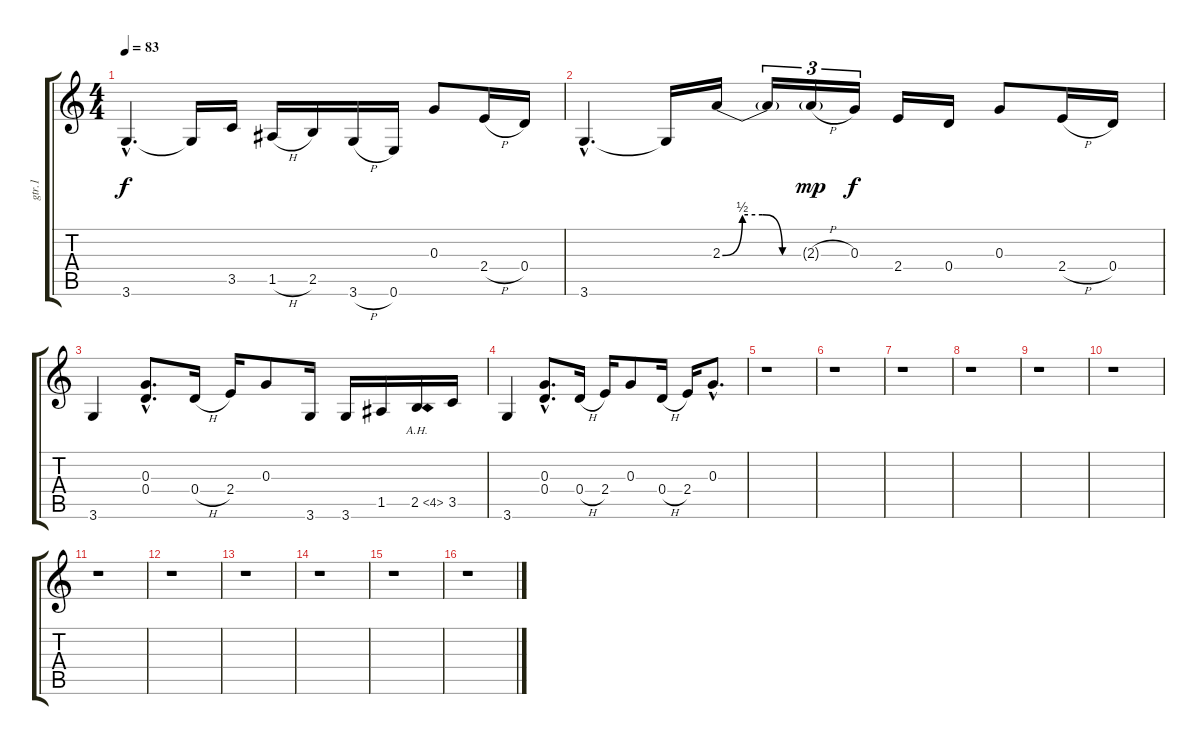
\track ("gtr.1" "gtr.1") {instrument distortionguitar}
\staff {score tabs}
\tuning (E4 B3 G3 D3 A2 E2) {hide}
\ts (4 4)
\tempo 83
\clef g2
\ks c
3.6{hac}.4{d dy f instrument distortionguitar} 3.6{t}.16 3.5.16 1.5{h}.16 2.5.16 3.6{h}.16 0.6.16 0.3.8 2.4{h}.16 0.4.16 |
3.6{hac}.4{d} 3.6{t}.16 2.3{be (custom 0 0 15 2 30 2 45 0 60 0)}.16 2.3{t}.16{tu (3 2)} 2.3{h g}.16{tu (3 2) dy mp} 0.3.16{tu (3 2) dy f} 2.4.16 0.4.16 0.3.8 2.4{h}.16 0.4.16 |
3.6.4 (0.3{hac} 0.4{hac}).8{d} 0.4{h}.16 2.4.16 0.3.8 3.6.16 3.6.16 1.5.16 2.5{ah 2}.16 3.5.16 |
3.6.4 (0.3{hac} 0.4{hac}).8{d} 0.4{h}.16 2.4.16 0.3.8 0.4{h}.16 2.4.16 0.3{hac}.8{d} |
r.1 |
r.1 |
r.1 |
r.1 |
r.1 |
r.1 |
r.1 |
r.1 |
r.1 |
r.1 |
r.1 |
r.1
